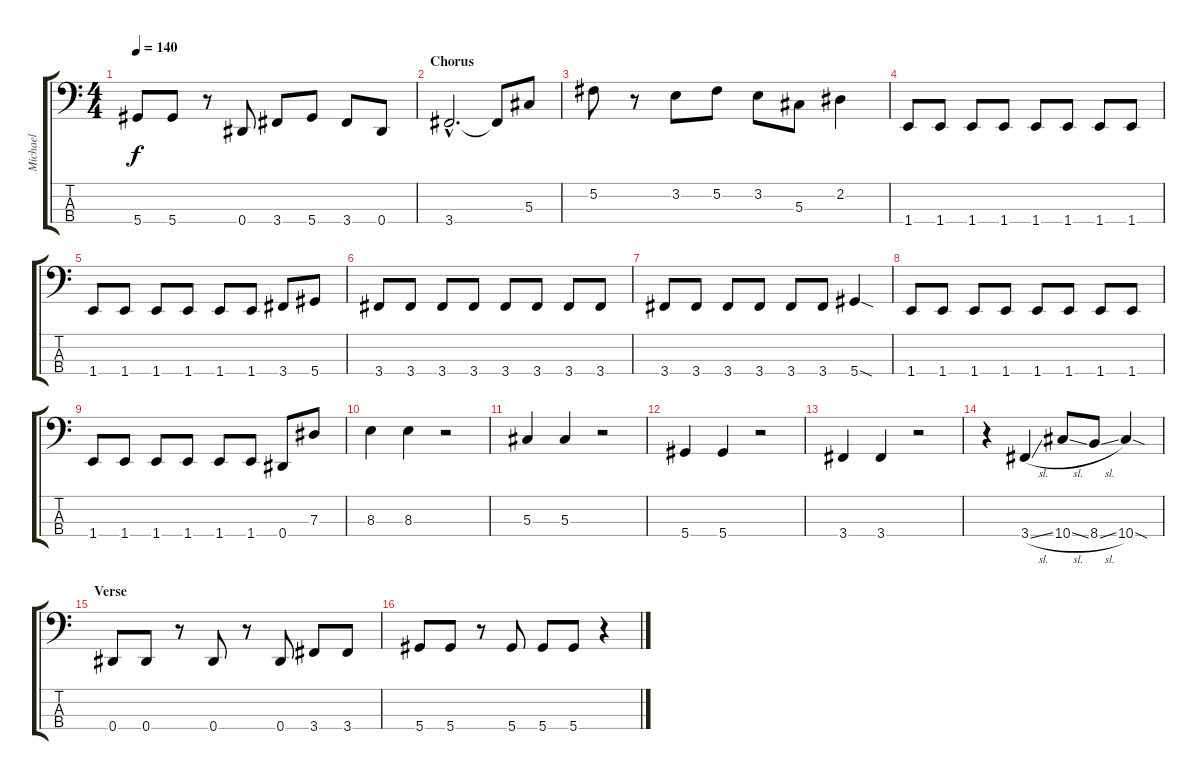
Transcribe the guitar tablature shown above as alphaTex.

\track ("Michael" "Michael") {instrument electricbassfinger}
\staff {score tabs}
\tuning (Gb2 Db2 Ab1 Eb1) {hide}
\ts (4 4)
\tempo 140
\clef f4
\ks c
5.4.8{dy f} 5.4.8 r.8 0.4.8 3.4.8 5.4.8 3.4.8 0.4.8 |
\section ("" "Chorus")
3.4{hac}.2{d} 3.4{t}.8 5.3.8 |
5.2.8 r.8 3.2.8 5.2.8 3.2.8 5.3.8 2.2.4 |
1.4.8 1.4.8 1.4.8 1.4.8 1.4.8 1.4.8 1.4.8 1.4.8 |
1.4.8 1.4.8 1.4.8 1.4.8 1.4.8 1.4.8 3.4.8 5.4.8 |
3.4.8 3.4.8 3.4.8 3.4.8 3.4.8 3.4.8 3.4.8 3.4.8 |
3.4.8 3.4.8 3.4.8 3.4.8 3.4.8 3.4.8 5.4{sod}.4 |
1.4.8 1.4.8 1.4.8 1.4.8 1.4.8 1.4.8 1.4.8 1.4.8 |
1.4.8 1.4.8 1.4.8 1.4.8 1.4.8 1.4.8 0.4.8 7.3.8 |
8.3.4 8.3.4 r.2 |
5.3.4 5.3.4 r.2 |
5.4.4 5.4.4 r.2 |
3.4.4 3.4.4 r.2 |
r.4 3.4{sl}.4 10.4{sl}.8 8.4{sl}.8 10.4{sod}.4 |
\section ("" "Verse")
0.4.8 0.4.8 r.8 0.4.8 r.8 0.4.8 3.4.8 3.4.8 |
5.4.8 5.4.8 r.8 5.4.8 5.4.8 5.4.8 r.4
